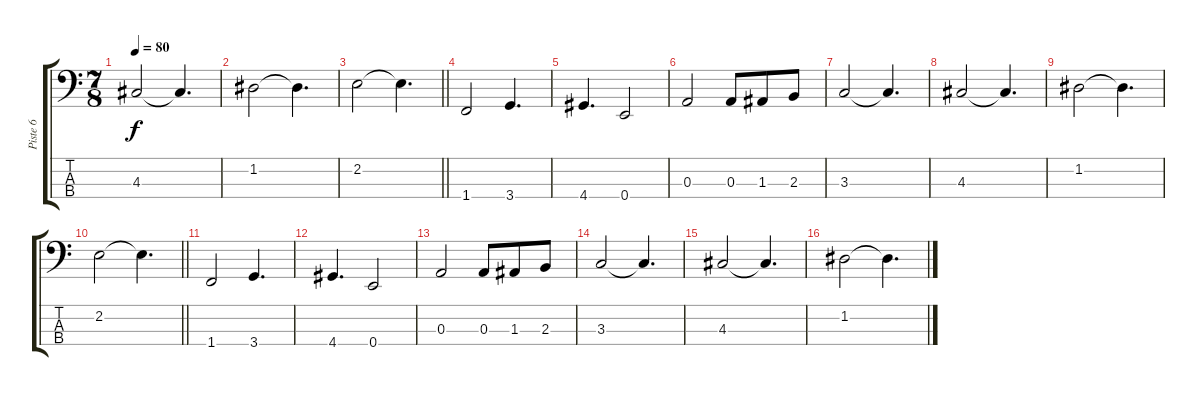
\track ("Piste 6" "Piste 6") {instrument electricbassfinger}
\staff {score tabs}
\tuning (G2 D2 A1 E1) {hide}
\ts (7 8)
\tempo 80
\clef f4
\ks c
4.3.2{dy f} 4.3{t}.4{d} |
1.2.2 1.2{t}.4{d} |
\barLineRight lightlight
2.2.2 2.2{t}.4{d} |
1.4.2{volume 14} 3.4.4{d} |
4.4.4{d} 0.4.2 |
0.3.2 0.3.8 1.3.8 2.3.8 |
3.3.2 3.3{t}.4{d} |
4.3.2 4.3{t}.4{d} |
1.2.2 1.2{t}.4{d} |
\barLineRight lightlight
2.2.2 2.2{t}.4{d} |
1.4.2{volume 14} 3.4.4{d} |
4.4.4{d volume 13} 0.4.2 |
0.3.2{volume 12} 0.3.8 1.3.8 2.3.8 |
3.3.2{volume 11} 3.3{t}.4{d} |
4.3.2{volume 10} 4.3{t}.4{d} |
1.2.2{volume 9} 1.2{t}.4{d}
